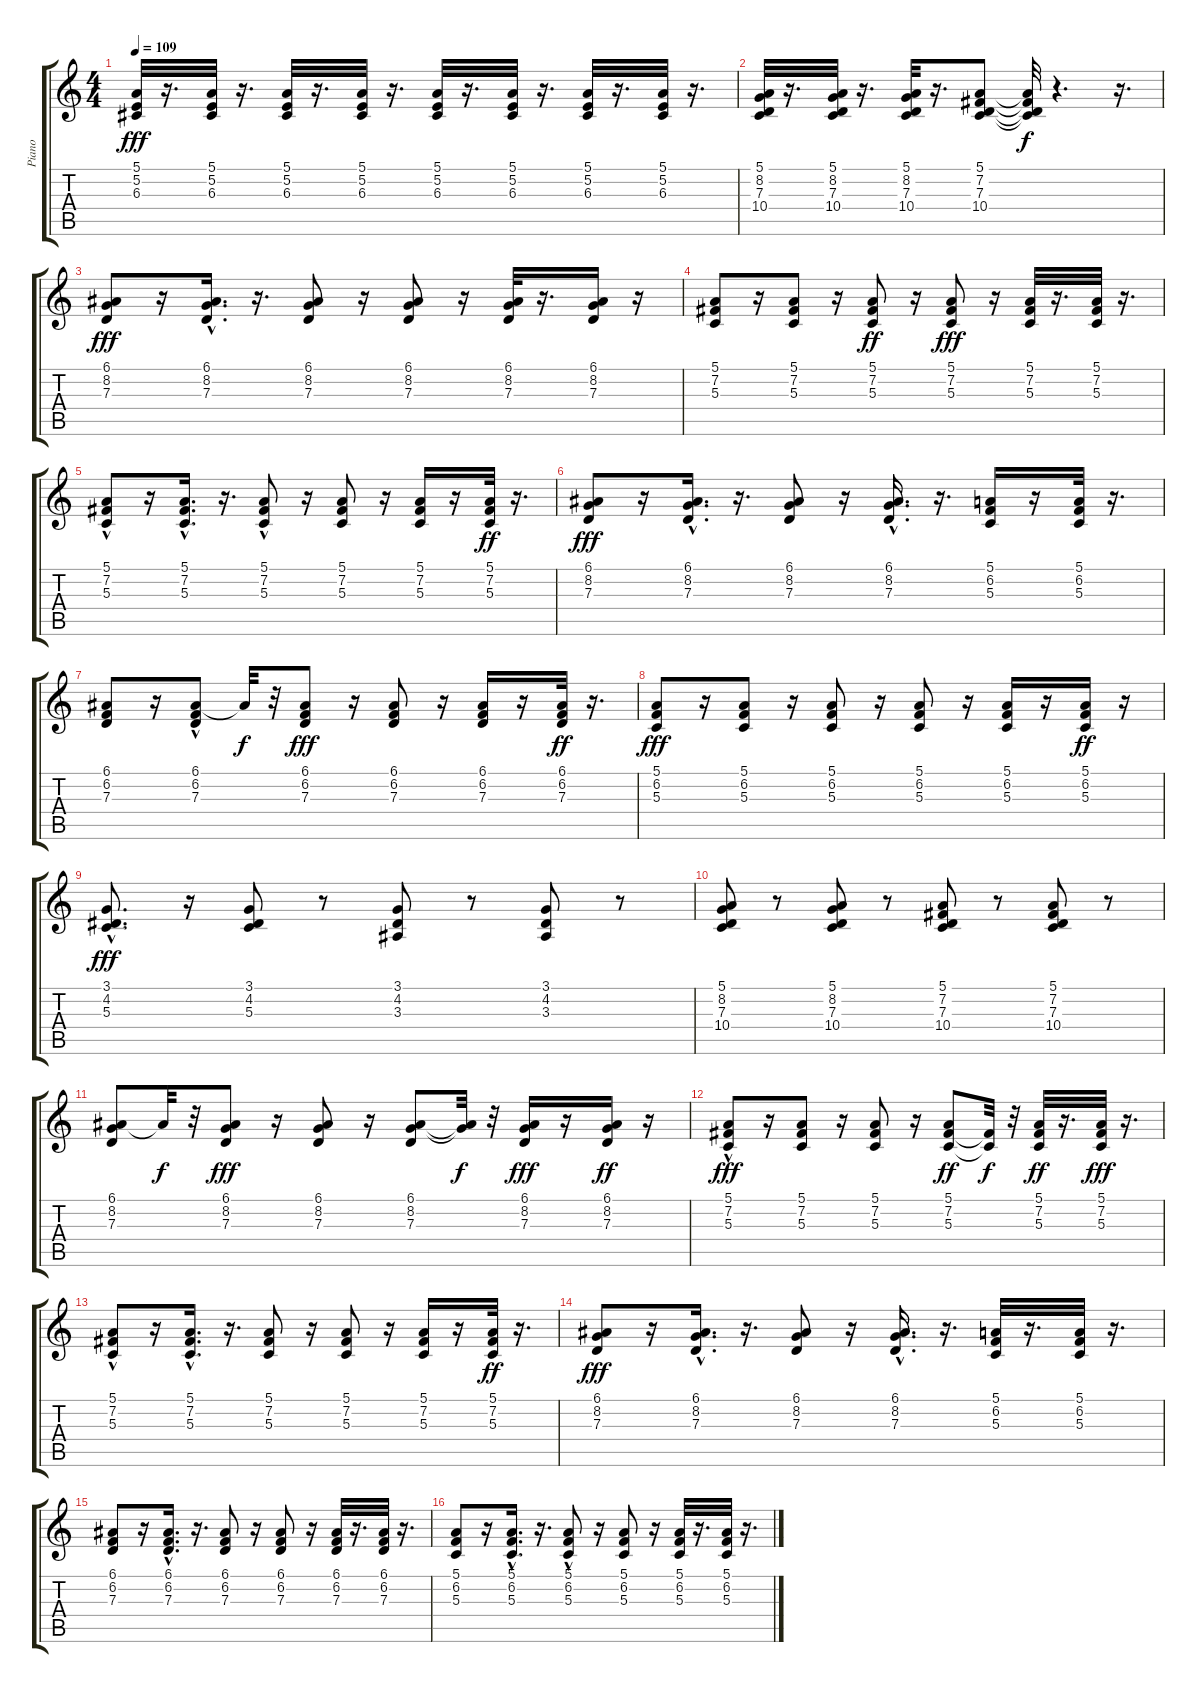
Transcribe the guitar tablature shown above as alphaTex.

\track ("Piano" "Piano") {instrument brightacousticpiano}
\staff {score tabs}
\tuning (E4 B3 G3 D3 A2 E2) {hide}
\ts (4 4)
\tempo 109
\clef g2
\ks c
(5.1 5.2 6.3).32{dy fff} r.16{d} (5.1 5.2 6.3).32 r.16{d} (5.1 5.2 6.3).32 r.16{d} (5.1 5.2 6.3).32 r.16{d} (5.1 5.2 6.3).32 r.16{d} (5.1 5.2 6.3).32 r.16{d} (5.1 5.2 6.3).32 r.16{d} (5.1 5.2 6.3).32 r.16{d} |
(5.1 8.2 7.3 10.4).32 r.16{d} (5.1 8.2 7.3 10.4).32 r.16{d} (5.1 8.2 7.3 10.4).32 r.16{d} (5.1 7.2 7.3 10.4).8 (5.1{t} 7.2{t} 7.3{t} 10.4{t}).32{dy f} r.4{d} r.16{d} |
(6.1 8.2 7.3).8{dy fff} r.16 (6.1{hac} 8.2{hac} 7.3{hac}).16{d} r.16{d} (6.1 8.2 7.3).8 r.16 (6.1 8.2 7.3).8 r.16 (6.1 8.2 7.3).32 r.16{d} (6.1 8.2 7.3).16 r.16 |
(5.1 7.2 5.3).8 r.16 (5.1 7.2 5.3).8 r.16 (5.1 7.2 5.3).8{dy ff} r.16 (5.1 7.2 5.3).8{dy fff} r.16 (5.1 7.2 5.3).32 r.16{d} (5.1 7.2 5.3).32 r.16{d} |
(5.1{hac} 7.2{hac} 5.3).8 r.16 (5.1{hac} 7.2{hac} 5.3{hac}).16{d} r.16{d} (5.1{hac} 7.2{hac} 5.3).8 r.16 (5.1 7.2 5.3).8 r.16 (5.1 7.2 5.3).16 r.16 (5.1 7.2 5.3).32{dy ff} r.16{d} |
(6.1 8.2 7.3).8{dy fff} r.16 (6.1{hac} 8.2{hac} 7.3{hac}).16{d} r.16{d} (6.1 8.2 7.3).8 r.16 (6.1 8.2{hac} 7.3{hac}).16{d} r.16{d} (5.1 6.2 5.3).16 r.16 (5.1 6.2 5.3).32 r.16{d} |
(6.1 6.2 7.3).8 r.16 (6.1 6.2 7.3{hac}).8 6.1{t}.32{dy f} r.32 (6.1 6.2 7.3).8{dy fff} r.16 (6.1 6.2 7.3).8 r.16 (6.1 6.2 7.3).16 r.16 (6.1 6.2 7.3).32{dy ff} r.16{d} |
(5.1 6.2 5.3).8{dy fff} r.16 (5.1 6.2 5.3).8 r.16 (5.1 6.2 5.3).8 r.16 (5.1 6.2 5.3).8 r.16 (5.1 6.2 5.3).16 r.16 (5.1 6.2 5.3).16{dy ff} r.16 |
(3.1{hac} 4.2{hac} 5.3{hac}).8{d dy fff} r.16 (3.1 4.2 5.3).8 r.8 (3.1 4.2 3.3).8 r.8 (3.1 4.2 3.3).8 r.8 |
(5.1 8.2 7.3 10.4).8 r.8 (5.1 8.2 7.3 10.4).8 r.8 (5.1 7.2 7.3 10.4).8 r.8 (5.1 7.2 7.3 10.4).8 r.8 |
(6.1 8.2 7.3).8 6.1{t}.32{dy f} r.32 (6.1 8.2 7.3).8{dy fff} r.16 (6.1 8.2 7.3).8 r.16 (6.1 8.2 7.3).8 (6.1{t} 8.2{t}).32{dy f} r.32 (6.1 8.2 7.3).16{dy fff} r.16 (6.1 8.2 7.3).16{dy ff} r.16 |
(5.1 7.2{hac} 5.3).8{dy fff} r.16 (5.1 7.2 5.3).8 r.16 (5.1 7.2 5.3).8 r.16 (5.1 7.2 5.3).8{dy ff} (7.2{t} 5.3{t}).32{dy f} r.32 (5.1 7.2 5.3).32{dy ff} r.16{d} (5.1 7.2 5.3).32{dy fff} r.16{d} |
(5.1 7.2{hac} 5.3{hac}).8 r.16 (5.1{hac} 7.2{hac} 5.3{hac}).16{d} r.16{d} (5.1 7.2 5.3).8 r.16 (5.1 7.2 5.3).8 r.16 (5.1 7.2 5.3).16 r.16 (5.1 7.2 5.3).32{dy ff} r.16{d} |
(6.1 8.2 7.3).8{dy fff} r.16 (6.1{hac} 8.2{hac} 7.3{hac}).16{d} r.16{d} (6.1 8.2 7.3).8 r.16 (6.1{hac} 8.2{hac} 7.3{hac}).16{d} r.16{d} (5.1 6.2 5.3).32 r.16{d} (5.1 6.2 5.3).32 r.16{d} |
(6.1 6.2 7.3).8 r.16 (6.1{hac} 6.2{hac} 7.3{hac}).16{d} r.16{d} (6.1 6.2 7.3).8 r.16 (6.1 6.2 7.3).8 r.16 (6.1 6.2 7.3).32 r.16{d} (6.1 6.2 7.3).32 r.16{d} |
(5.1 6.2 5.3).8 r.16 (5.1{hac} 6.2{hac} 5.3{hac}).16{d} r.16{d} (5.1 6.2 5.3{hac}).8 r.16 (5.1 6.2 5.3).8 r.16 (5.1 6.2 5.3).32 r.16{d} (5.1 6.2 5.3).32 r.16{d}
